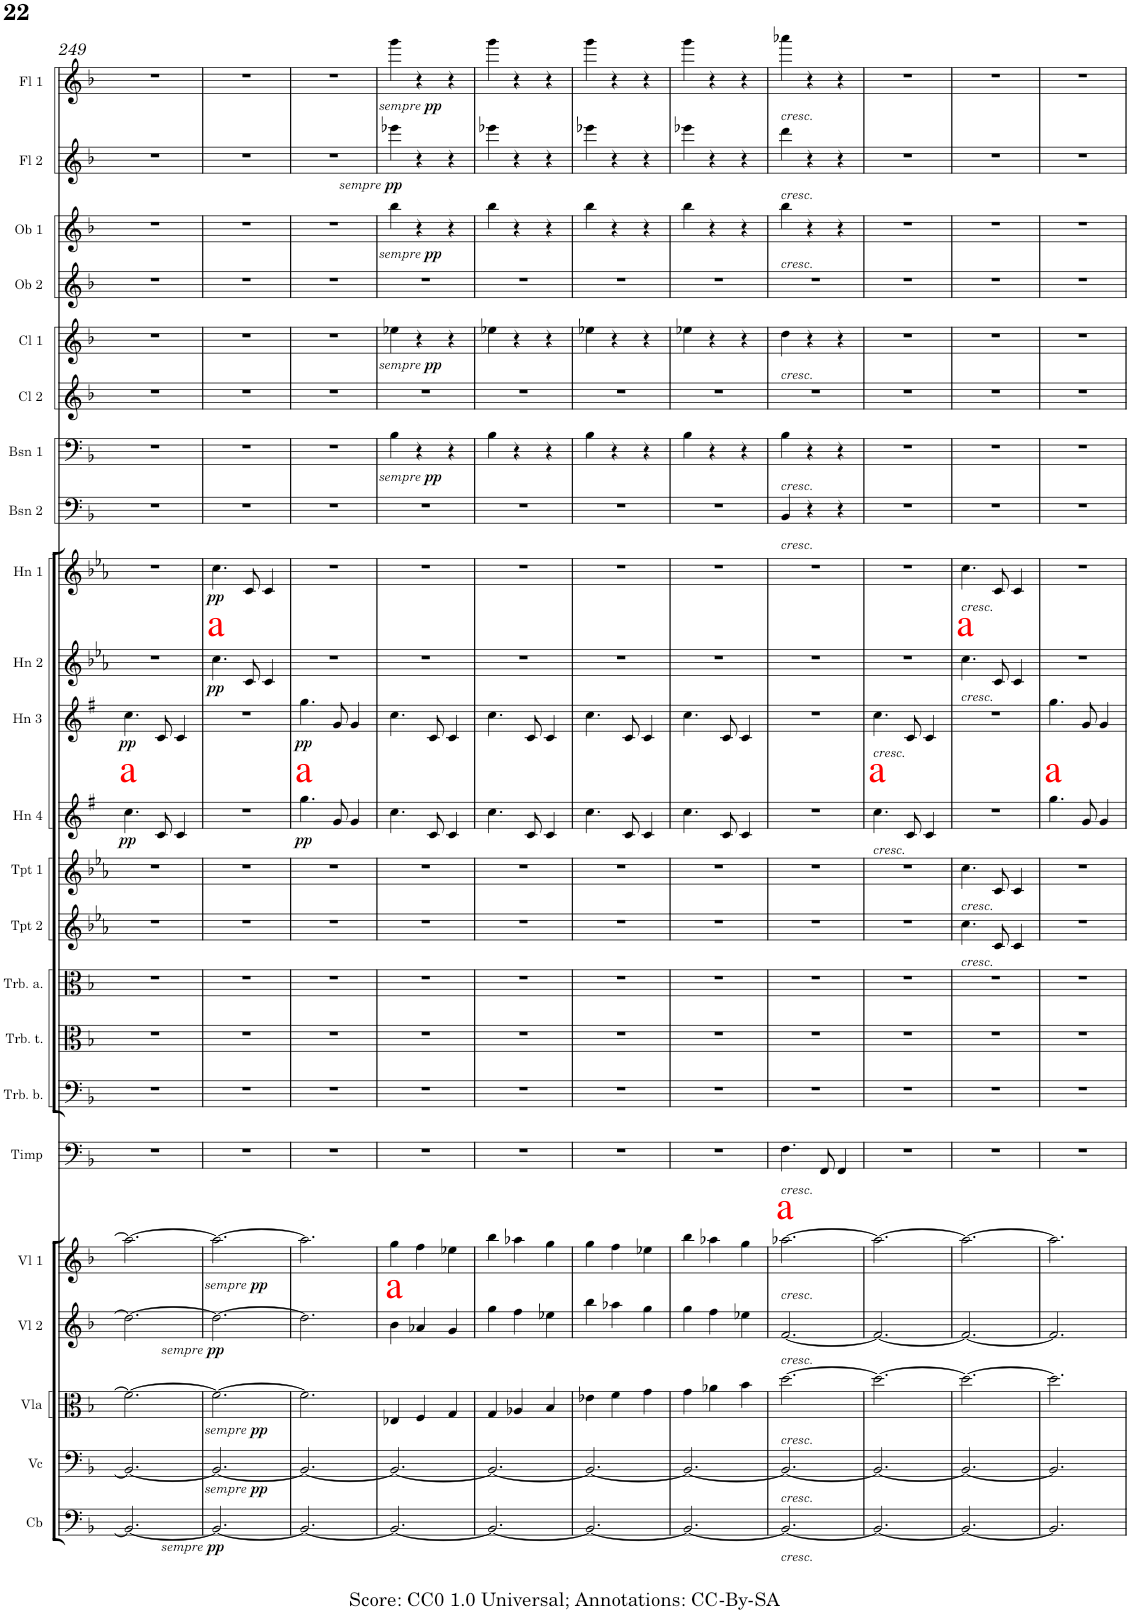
**kern	**dynam	**kern	**dynam	**kern	**dynam	**kern	**dynam	**kern	**text	**dynam	**kern	**text	**kern	**kern	**kern	**kern	**kern	**kern	**dynam	**kern	**text	**dynam	**kern	**dynam	**kern	**text	**dynam	**kern	**kern	**dynam	**kern	**kern	**dynam	**kern	**kern	**dynam	**kern	**dynam	**kern	**dynam
*part23	*part23	*part22	*part22	*part21	*part21	*part20	*part20	*part19	*part19	*part19	*part18	*part18	*part17	*part16	*part15	*part14	*part13	*part12	*part12	*part11	*part11	*part11	*part10	*part10	*part9	*part9	*part9	*part8	*part7	*part7	*part6	*part5	*part5	*part4	*part3	*part3	*part2	*part2	*part1	*part1
*staff23	*staff23	*staff22	*staff22	*staff21	*staff21	*staff20	*staff20	*staff19	*staff19	*staff19	*staff18	*staff18	*staff17	*staff16	*staff15	*staff14	*staff13	*staff12	*staff12	*staff11	*staff11	*staff11	*staff10	*staff10	*staff9	*staff9	*staff9	*staff8	*staff7	*staff7	*staff6	*staff5	*staff5	*staff4	*staff3	*staff3	*staff2	*staff2	*staff1	*staff1
*I"Contrabass	*	*I"Violoncello	*	*I"Viola	*	*I"Violin 2	*	*I"Violin 1	*	*	*I"Timpani in F, F	*	*I"Trombone basso	*I"Trombone tenore	*I"Trombone alto	*I"D Trumpet 2	*I"D Trumpet 1	*I"Bb (basso) Horn 4	*	*I"Bb (basso) Horn 3	*	*	*I"D Horn 2	*	*I"D Horn 1	*	*	*I"Bassoon 2	*I"Bassoon 1	*	*I"C Clarinet 2	*I"C Clarinet 1	*	*I"Oboe 2	*I"Oboe 1	*	*I"Flute 2	*	*I"Flute 1	*
*I'Cb	*	*I'Vc	*	*I'Vla	*	*I'Vl 2	*	*I'Vl 1	*	*	*I'Timp	*	*I'Trb. b.	*I'Trb. t.	*I'Trb. a.	*I'Tpt 2	*I'Tpt 1	*I'Hn 4	*	*I'Hn 3	*	*	*I'Hn 2	*	*I'Hn 1	*	*	*I'Bsn 2	*I'Bsn 1	*	*I'Cl 2	*I'Cl 1	*	*I'Ob 2	*I'Ob 1	*	*I'Fl 2	*	*I'Fl 1	*
!!LO:PB:g=z
*clefF4	*	*clefF4	*	*clefC3	*	*clefG2	*	*clefG2	*	*	*clefF4	*	*clefF4	*clefC3	*clefC3	*clefG2	*clefG2	*clefG2	*	*clefG2	*	*	*clefG2	*	*clefG2	*	*	*clefF4	*clefF4	*	*clefG2	*clefG2	*	*clefG2	*clefG2	*	*clefG2	*	*clefG2	*
*Trd7c12	*	*	*	*	*	*	*	*	*	*	*	*	*	*	*	*Trd-1c-2	*Trd-1c-2	*Trd8c14	*	*Trd8c14	*	*	*Trd6c10	*	*Trd6c10	*	*	*	*	*	*Trd1c2	*Trd1c2	*	*	*	*	*	*	*	*
*k[b-]	*	*k[b-]	*	*k[b-]	*	*k[b-]	*	*k[b-]	*	*	*k[b-]	*	*k[b-]	*k[b-]	*k[b-]	*k[b-e-a-]	*k[b-e-a-]	*k[f#]	*	*k[f#]	*	*	*k[b-e-a-]	*	*k[b-e-a-]	*	*	*k[b-]	*k[b-]	*	*k[b-]	*k[b-]	*	*k[b-]	*k[b-]	*	*k[b-]	*	*k[b-]	*
*M3/4	*	*M3/4	*	*M3/4	*	*M3/4	*	*M3/4	*	*	*M3/4	*	*M3/4	*M3/4	*M3/4	*M3/4	*M3/4	*M3/4	*	*M3/4	*	*	*M3/4	*	*M3/4	*	*	*M3/4	*M3/4	*	*M3/4	*M3/4	*	*M3/4	*M3/4	*	*M3/4	*	*M3/4	*
=249	=249	=249	=249	=249	=249	=249	=249	=249	=249	=249	=249	=249	=249	=249	=249	=249	=249	=249	=249	=249	=249	=249	=249	=249	=249	=249	=249	=249	=249	=249	=249	=249	=249	=249	=249	=249	=249	=249	=249	=249
!	!	!	!	!	!	!	!	!	!	!	!	!	!	!	!	!	!	!	!LO:DY:b	!	!LO:LY:b:color=#FF0000	!LO:DY:b	!	!	!	!	!	!	!	!	!	!	!	!	!	!	!	!	!	!
2.BB-/_	.	2.BB-/_	.	2.f\_	.	2.dd\_	.	2.aa-\_	.	.	2.r	.	2.r	2.r	2.r	2.r	2.r	4.cc\	pp	4.cc\	a	pp	2.r	.	2.r	.	.	2.r	2.r	.	2.r	2.r	.	2.r	2.r	.	2.r	.	2.r	.
.	.	.	.	.	.	.	.	.	.	.	.	.	.	.	.	.	.	8c/	.	8c/	.	.	.	.	.	.	.	.	.	.	.	.	.	.	.	.	.	.	.	.
.	.	.	.	.	.	.	.	.	.	.	.	.	.	.	.	.	.	4c/	.	4c/	.	.	.	.	.	.	.	.	.	.	.	.	.	.	.	.	.	.	.	.
=250	=250	=250	=250	=250	=250	=250	=250	=250	=250	=250	=250	=250	=250	=250	=250	=250	=250	=250	=250	=250	=250	=250	=250	=250	=250	=250	=250	=250	=250	=250	=250	=250	=250	=250	=250	=250	=250	=250	=250	=250
!	!LO:DY:b	!	!	!	!	!	!	!	!	!	!	!	!	!	!	!	!	!	!	!	!	!	!	!	!	!LO:LY:b:color=#FF0000	!	!	!	!	!	!	!	!	!	!	!	!	!	!
!	!LO:DY:n=1:b	!	!LO:DY:b	!	!	!	!	!	!	!	!	!	!	!	!	!	!	!	!	!	!	!	!	!	!	!	!	!	!	!	!	!	!	!	!	!	!	!	!	!
!	!	!	!LO:DY:n=1:b	!	!LO:DY:b	!	!	!	!	!	!	!	!	!	!	!	!	!	!	!	!	!	!	!	!	!	!	!	!	!	!	!	!	!	!	!	!	!	!	!
!	!	!	!	!	!LO:DY:n=1:b	!	!LO:DY:b	!	!	!	!	!	!	!	!	!	!	!	!	!	!	!	!	!	!	!	!	!	!	!	!	!	!	!	!	!	!	!	!	!
!	!	!	!	!	!	!	!LO:DY:n=1:b	!	!	!LO:DY:b	!	!	!	!	!	!	!	!	!	!	!	!	!	!	!	!	!	!	!	!	!	!	!	!	!	!	!	!	!	!
!	!	!	!	!	!	!	!	!	!	!LO:DY:n=1:b	!	!	!	!	!	!	!	!	!	!	!	!	!	!LO:DY:b	!	!	!LO:DY:b	!	!	!	!	!	!	!	!	!	!	!	!	!
2.BB-/_	other-dynamics pp	2.BB-/_	other-dynamics pp	2.f\_	other-dynamics pp	2.dd\_	other-dynamics pp	2.aa-\_	.	other-dynamics pp	2.r	.	2.r	2.r	2.r	2.r	2.r	2.r	.	2.r	.	.	4.cc\	pp	4.cc\	a	pp	2.r	2.r	.	2.r	2.r	.	2.r	2.r	.	2.r	.	2.r	.
.	.	.	.	.	.	.	.	.	.	.	.	.	.	.	.	.	.	.	.	.	.	.	8c/	.	8c/	.	.	.	.	.	.	.	.	.	.	.	.	.	.	.
.	.	.	.	.	.	.	.	.	.	.	.	.	.	.	.	.	.	.	.	.	.	.	4c/	.	4c/	.	.	.	.	.	.	.	.	.	.	.	.	.	.	.
=251	=251	=251	=251	=251	=251	=251	=251	=251	=251	=251	=251	=251	=251	=251	=251	=251	=251	=251	=251	=251	=251	=251	=251	=251	=251	=251	=251	=251	=251	=251	=251	=251	=251	=251	=251	=251	=251	=251	=251	=251
!	!	!	!	!	!	!	!	!	!	!	!	!	!	!	!	!	!	!	!LO:DY:b	!	!LO:LY:b:color=#FF0000	!LO:DY:b	!	!	!	!	!	!	!	!	!	!	!	!	!	!	!	!	!	!
2.BB-/_	.	2.BB-/_	.	2.f\]	.	2.dd\]	.	2.aa-\]	.	.	2.r	.	2.r	2.r	2.r	2.r	2.r	4.gg\	pp	4.gg\	a	pp	2.r	.	2.r	.	.	2.r	2.r	.	2.r	2.r	.	2.r	2.r	.	2.r	.	2.r	.
.	.	.	.	.	.	.	.	.	.	.	.	.	.	.	.	.	.	8g/	.	8g/	.	.	.	.	.	.	.	.	.	.	.	.	.	.	.	.	.	.	.	.
.	.	.	.	.	.	.	.	.	.	.	.	.	.	.	.	.	.	4g/	.	4g/	.	.	.	.	.	.	.	.	.	.	.	.	.	.	.	.	.	.	.	.
=252	=252	=252	=252	=252	=252	=252	=252	=252	=252	=252	=252	=252	=252	=252	=252	=252	=252	=252	=252	=252	=252	=252	=252	=252	=252	=252	=252	=252	=252	=252	=252	=252	=252	=252	=252	=252	=252	=252	=252	=252
!	!	!	!	!	!	!	!	!	!LO:LY:b:color=#FF0000	!	!	!	!	!	!	!	!	!	!	!	!	!	!	!	!	!	!	!	!	!LO:DY:b	!	!	!	!	!	!	!	!	!	!
!	!	!	!	!	!	!	!	!	!	!	!	!	!	!	!	!	!	!	!	!	!	!	!	!	!	!	!	!	!	!LO:DY:n=1:b	!	!	!LO:DY:b	!	!	!	!	!	!	!
!	!	!	!	!	!	!	!	!	!	!	!	!	!	!	!	!	!	!	!	!	!	!	!	!	!	!	!	!	!	!	!	!	!LO:DY:n=1:b	!	!	!LO:DY:b	!	!	!	!
!	!	!	!	!	!	!	!	!	!	!	!	!	!	!	!	!	!	!	!	!	!	!	!	!	!	!	!	!	!	!	!	!	!	!	!	!LO:DY:n=1:b	!	!LO:DY:b	!	!
!	!	!	!	!	!	!	!	!	!	!	!	!	!	!	!	!	!	!	!	!	!	!	!	!	!	!	!	!	!	!	!	!	!	!	!	!	!	!LO:DY:n=1:b	!	!LO:DY:b
!	!	!	!	!	!	!	!	!	!	!	!	!	!	!	!	!	!	!	!	!	!	!	!	!	!	!	!	!	!	!	!	!	!	!	!	!	!	!	!	!LO:DY:n=1:b
2.BB-/_	.	2.BB-/_	.	4E-X'/	.	4b-'\	.	4gg'\	a	.	2.r	.	2.r	2.r	2.r	2.r	2.r	4.cc\	.	4.cc\	.	.	2.r	.	2.r	.	.	2.r	4B-\	other-dynamics pp	2.r	4ee-X\	other-dynamics pp	2.r	4bb-\	other-dynamics pp	4eee-X\	other-dynamics pp	4ggg\	other-dynamics pp
.	.	.	.	4F'/	.	4a-X'/	.	4ff'\	.	.	.	.	.	.	.	.	.	.	.	.	.	.	.	.	.	.	.	.	4r	.	.	4r	.	.	4r	.	4r	.	4r	.
.	.	.	.	.	.	.	.	.	.	.	.	.	.	.	.	.	.	8c/	.	8c/	.	.	.	.	.	.	.	.	.	.	.	.	.	.	.	.	.	.	.	.
.	.	.	.	4G'/	.	4g'/	.	4ee-X'\	.	.	.	.	.	.	.	.	.	4c/	.	4c/	.	.	.	.	.	.	.	.	4r	.	.	4r	.	.	4r	.	4r	.	4r	.
=253	=253	=253	=253	=253	=253	=253	=253	=253	=253	=253	=253	=253	=253	=253	=253	=253	=253	=253	=253	=253	=253	=253	=253	=253	=253	=253	=253	=253	=253	=253	=253	=253	=253	=253	=253	=253	=253	=253	=253	=253
2.BB-/_	.	2.BB-/_	.	4G'/	.	4gg'\	.	4bb-'\	.	.	2.r	.	2.r	2.r	2.r	2.r	2.r	4.cc\	.	4.cc\	.	.	2.r	.	2.r	.	.	2.r	4B-\	.	2.r	4ee-X\	.	2.r	4bb-\	.	4eee-X\	.	4ggg\	.
.	.	.	.	4A-X'/	.	4ff'\	.	4aa-X'\	.	.	.	.	.	.	.	.	.	.	.	.	.	.	.	.	.	.	.	.	4r	.	.	4r	.	.	4r	.	4r	.	4r	.
.	.	.	.	.	.	.	.	.	.	.	.	.	.	.	.	.	.	8c/	.	8c/	.	.	.	.	.	.	.	.	.	.	.	.	.	.	.	.	.	.	.	.
.	.	.	.	4B-'/	.	4ee-X'\	.	4gg'\	.	.	.	.	.	.	.	.	.	4c/	.	4c/	.	.	.	.	.	.	.	.	4r	.	.	4r	.	.	4r	.	4r	.	4r	.
=254	=254	=254	=254	=254	=254	=254	=254	=254	=254	=254	=254	=254	=254	=254	=254	=254	=254	=254	=254	=254	=254	=254	=254	=254	=254	=254	=254	=254	=254	=254	=254	=254	=254	=254	=254	=254	=254	=254	=254	=254
2.BB-/_	.	2.BB-/_	.	4e-X'\	.	4bb-'\	.	4gg'\	.	.	2.r	.	2.r	2.r	2.r	2.r	2.r	4.cc\	.	4.cc\	.	.	2.r	.	2.r	.	.	2.r	4B-\	.	2.r	4ee-X\	.	2.r	4bb-\	.	4eee-X\	.	4ggg\	.
.	.	.	.	4f'\	.	4aa-X'\	.	4ff'\	.	.	.	.	.	.	.	.	.	.	.	.	.	.	.	.	.	.	.	.	4r	.	.	4r	.	.	4r	.	4r	.	4r	.
.	.	.	.	.	.	.	.	.	.	.	.	.	.	.	.	.	.	8c/	.	8c/	.	.	.	.	.	.	.	.	.	.	.	.	.	.	.	.	.	.	.	.
.	.	.	.	4g'\	.	4gg'\	.	4ee-X'\	.	.	.	.	.	.	.	.	.	4c/	.	4c/	.	.	.	.	.	.	.	.	4r	.	.	4r	.	.	4r	.	4r	.	4r	.
=255	=255	=255	=255	=255	=255	=255	=255	=255	=255	=255	=255	=255	=255	=255	=255	=255	=255	=255	=255	=255	=255	=255	=255	=255	=255	=255	=255	=255	=255	=255	=255	=255	=255	=255	=255	=255	=255	=255	=255	=255
2.BB-/_	.	2.BB-/_	.	4g'\	.	4gg'\	.	4bb-'\	.	.	2.r	.	2.r	2.r	2.r	2.r	2.r	4.cc\	.	4.cc\	.	.	2.r	.	2.r	.	.	2.r	4B-\	.	2.r	4ee-X\	.	2.r	4bb-\	.	4eee-X\	.	4ggg\	.
.	.	.	.	4a-X'\	.	4ff'\	.	4aa-X'\	.	.	.	.	.	.	.	.	.	.	.	.	.	.	.	.	.	.	.	.	4r	.	.	4r	.	.	4r	.	4r	.	4r	.
.	.	.	.	.	.	.	.	.	.	.	.	.	.	.	.	.	.	8c/	.	8c/	.	.	.	.	.	.	.	.	.	.	.	.	.	.	.	.	.	.	.	.
.	.	.	.	4b-'\	.	4ee-X'\	.	4gg'\	.	.	.	.	.	.	.	.	.	4c/	.	4c/	.	.	.	.	.	.	.	.	4r	.	.	4r	.	.	4r	.	4r	.	4r	.
=256	=256	=256	=256	=256	=256	=256	=256	=256	=256	=256	=256	=256	=256	=256	=256	=256	=256	=256	=256	=256	=256	=256	=256	=256	=256	=256	=256	=256	=256	=256	=256	=256	=256	=256	=256	=256	=256	=256	=256	=256
!	!	!	!	!	!	!	!	!	!	!	!	!	!	!	!	!	!	!	!	!	!	!	!	!	!	!	!	!	!	!	!	!	!	!	!	!	!	!	!LO:TX:b:i:t=cresc.	!
!	!	!	!	!	!	!	!	!	!	!	!	!	!	!	!	!	!	!	!	!	!	!	!	!	!	!	!	!	!	!	!	!	!	!	!	!	!LO:TX:b:i:t=cresc.	!	!	!
!	!	!	!	!	!	!	!	!	!	!	!	!	!	!	!	!	!	!	!	!	!	!	!	!	!	!	!	!	!	!	!	!	!	!	!LO:TX:b:i:t=cresc.	!	!	!	!	!
!	!	!	!	!	!	!	!	!	!	!	!	!	!	!	!	!	!	!	!	!	!	!	!	!	!	!	!	!	!	!	!	!LO:TX:b:i:t=cresc.	!	!	!	!	!	!	!	!
!	!	!	!	!	!	!	!	!	!	!	!	!	!	!	!	!	!	!	!	!	!	!	!	!	!	!	!	!	!LO:TX:b:i:t=cresc.	!	!	!	!	!	!	!	!	!	!	!
!	!	!	!	!	!	!	!	!	!	!	!	!	!	!	!	!	!	!	!	!	!	!	!	!	!	!	!	!LO:TX:b:i:t=cresc.	!	!	!	!	!	!	!	!	!	!	!	!
!	!	!	!	!	!	!	!	!	!	!	!LO:TX:b:i:t=cresc.	!	!	!	!	!	!	!	!	!	!	!	!	!	!	!	!	!	!	!	!	!	!	!	!	!	!	!	!	!
!	!	!	!	!	!	!	!	!LO:TX:b:i:t=cresc.	!	!	!	!	!	!	!	!	!	!	!	!	!	!	!	!	!	!	!	!	!	!	!	!	!	!	!	!	!	!	!	!
!	!	!	!	!	!	!LO:TX:b:i:t=cresc.	!	!	!	!	!	!	!	!	!	!	!	!	!	!	!	!	!	!	!	!	!	!	!	!	!	!	!	!	!	!	!	!	!	!
!	!	!	!	!LO:TX:b:i:t=cresc.	!	!	!	!	!	!	!	!	!	!	!	!	!	!	!	!	!	!	!	!	!	!	!	!	!	!	!	!	!	!	!	!	!	!	!	!
!	!	!LO:TX:b:i:t=cresc.	!	!	!	!	!	!	!	!	!	!	!	!	!	!	!	!	!	!	!	!	!	!	!	!	!	!	!	!	!	!	!	!	!	!	!	!	!	!
!LO:TX:b:i:t=cresc.	!	!	!	!	!	!	!	!	!	!	!	!	!	!	!	!	!	!	!	!	!	!	!	!	!	!	!	!	!	!	!	!	!	!	!	!	!	!	!	!
!	!	!	!	!	!	!	!	!	!	!	!	!LO:LY:b:color=#FF0000	!	!	!	!	!	!	!	!	!	!	!	!	!	!	!	!	!	!	!	!	!	!	!	!	!	!	!	!
2.BB-/_	.	2.BB-/_	.	[2.dd\	.	[2.f/	.	[2.aa-X\	.	.	4.F\	a	2.r	2.r	2.r	2.r	2.r	2.r	.	2.r	.	.	2.r	.	2.r	.	.	4BB-/	4B-\	.	2.r	4dd\	.	2.r	4bb-\	.	4ddd\	.	4aaa-X\	.
.	.	.	.	.	.	.	.	.	.	.	.	.	.	.	.	.	.	.	.	.	.	.	.	.	.	.	.	4r	4r	.	.	4r	.	.	4r	.	4r	.	4r	.
.	.	.	.	.	.	.	.	.	.	.	8FF/	.	.	.	.	.	.	.	.	.	.	.	.	.	.	.	.	.	.	.	.	.	.	.	.	.	.	.	.	.
.	.	.	.	.	.	.	.	.	.	.	4FF/	.	.	.	.	.	.	.	.	.	.	.	.	.	.	.	.	4r	4r	.	.	4r	.	.	4r	.	4r	.	4r	.
=257	=257	=257	=257	=257	=257	=257	=257	=257	=257	=257	=257	=257	=257	=257	=257	=257	=257	=257	=257	=257	=257	=257	=257	=257	=257	=257	=257	=257	=257	=257	=257	=257	=257	=257	=257	=257	=257	=257	=257	=257
!	!	!	!	!	!	!	!	!	!	!	!	!	!	!	!	!	!	!	!	!LO:TX:b:i:t=cresc.	!	!	!	!	!	!	!	!	!	!	!	!	!	!	!	!	!	!	!	!
!	!	!	!	!	!	!	!	!	!	!	!	!	!	!	!	!	!	!LO:TX:b:i:t=cresc.	!	!	!	!	!	!	!	!	!	!	!	!	!	!	!	!	!	!	!	!	!	!
!	!	!	!	!	!	!	!	!	!	!	!	!	!	!	!	!	!	!	!	!	!LO:LY:b:color=#FF0000	!	!	!	!	!	!	!	!	!	!	!	!	!	!	!	!	!	!	!
2.BB-/_	.	2.BB-/_	.	2.dd\_	.	2.f/_	.	2.aa-\_	.	.	2.r	.	2.r	2.r	2.r	2.r	2.r	4.cc\	.	4.cc\	a	.	2.r	.	2.r	.	.	2.r	2.r	.	2.r	2.r	.	2.r	2.r	.	2.r	.	2.r	.
.	.	.	.	.	.	.	.	.	.	.	.	.	.	.	.	.	.	8c/	.	8c/	.	.	.	.	.	.	.	.	.	.	.	.	.	.	.	.	.	.	.	.
.	.	.	.	.	.	.	.	.	.	.	.	.	.	.	.	.	.	4c/	.	4c/	.	.	.	.	.	.	.	.	.	.	.	.	.	.	.	.	.	.	.	.
=258	=258	=258	=258	=258	=258	=258	=258	=258	=258	=258	=258	=258	=258	=258	=258	=258	=258	=258	=258	=258	=258	=258	=258	=258	=258	=258	=258	=258	=258	=258	=258	=258	=258	=258	=258	=258	=258	=258	=258	=258
!	!	!	!	!	!	!	!	!	!	!	!	!	!	!	!	!	!	!	!	!	!	!	!	!	!LO:TX:b:i:t=cresc.	!	!	!	!	!	!	!	!	!	!	!	!	!	!	!
!	!	!	!	!	!	!	!	!	!	!	!	!	!	!	!	!	!	!	!	!	!	!	!LO:TX:b:i:t=cresc.	!	!	!	!	!	!	!	!	!	!	!	!	!	!	!	!	!
!	!	!	!	!	!	!	!	!	!	!	!	!	!	!	!	!	!LO:TX:b:i:t=cresc.	!	!	!	!	!	!	!	!	!	!	!	!	!	!	!	!	!	!	!	!	!	!	!
!	!	!	!	!	!	!	!	!	!	!	!	!	!	!	!	!LO:TX:b:i:t=cresc.	!	!	!	!	!	!	!	!	!	!	!	!	!	!	!	!	!	!	!	!	!	!	!	!
!	!	!	!	!	!	!	!	!	!	!	!	!	!	!	!	!	!	!	!	!	!	!	!	!	!	!LO:LY:b:color=#FF0000	!	!	!	!	!	!	!	!	!	!	!	!	!	!
2.BB-/_	.	2.BB-/_	.	2.dd\_	.	2.f/_	.	2.aa-\_	.	.	2.r	.	2.r	2.r	2.r	4.cc\	4.cc\	2.r	.	2.r	.	.	4.cc\	.	4.cc\	a	.	2.r	2.r	.	2.r	2.r	.	2.r	2.r	.	2.r	.	2.r	.
.	.	.	.	.	.	.	.	.	.	.	.	.	.	.	.	8c/	8c/	.	.	.	.	.	8c/	.	8c/	.	.	.	.	.	.	.	.	.	.	.	.	.	.	.
.	.	.	.	.	.	.	.	.	.	.	.	.	.	.	.	4c/	4c/	.	.	.	.	.	4c/	.	4c/	.	.	.	.	.	.	.	.	.	.	.	.	.	.	.
=259	=259	=259	=259	=259	=259	=259	=259	=259	=259	=259	=259	=259	=259	=259	=259	=259	=259	=259	=259	=259	=259	=259	=259	=259	=259	=259	=259	=259	=259	=259	=259	=259	=259	=259	=259	=259	=259	=259	=259	=259
!	!	!	!	!	!	!	!	!	!	!	!	!	!	!	!	!	!	!	!	!	!LO:LY:b:color=#FF0000	!	!	!	!	!	!	!	!	!	!	!	!	!	!	!	!	!	!	!
2.BB-/]	.	2.BB-/]	.	2.dd\]	.	2.f/]	.	2.aa-\]	.	.	2.r	.	2.r	2.r	2.r	2.r	2.r	4.gg\	.	4.gg\	a	.	2.r	.	2.r	.	.	2.r	2.r	.	2.r	2.r	.	2.r	2.r	.	2.r	.	2.r	.
.	.	.	.	.	.	.	.	.	.	.	.	.	.	.	.	.	.	8g/	.	8g/	.	.	.	.	.	.	.	.	.	.	.	.	.	.	.	.	.	.	.	.
.	.	.	.	.	.	.	.	.	.	.	.	.	.	.	.	.	.	4g/	.	4g/	.	.	.	.	.	.	.	.	.	.	.	.	.	.	.	.	.	.	.	.
=	=	=	=	=	=	=	=	=	=	=	=	=	=	=	=	=	=	=	=	=	=	=	=	=	=	=	=	=	=	=	=	=	=	=	=	=	=	=	=	=
*-	*-	*-	*-	*-	*-	*-	*-	*-	*-	*-	*-	*-	*-	*-	*-	*-	*-	*-	*-	*-	*-	*-	*-	*-	*-	*-	*-	*-	*-	*-	*-	*-	*-	*-	*-	*-	*-	*-	*-	*-
